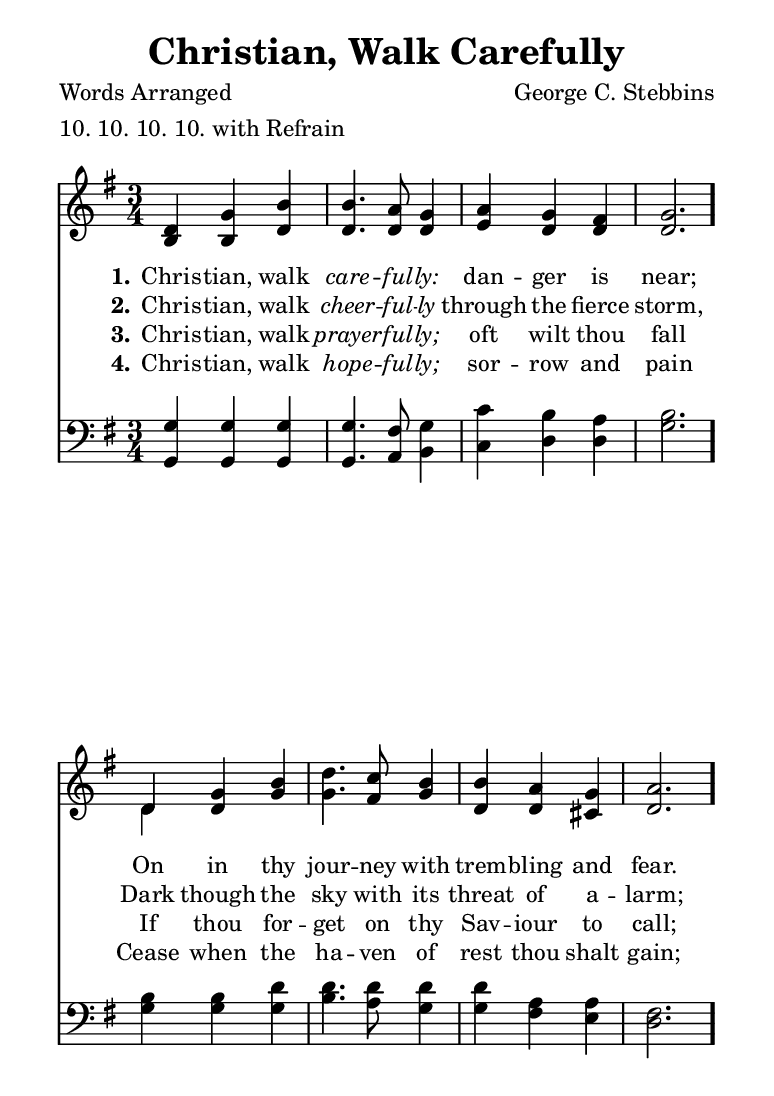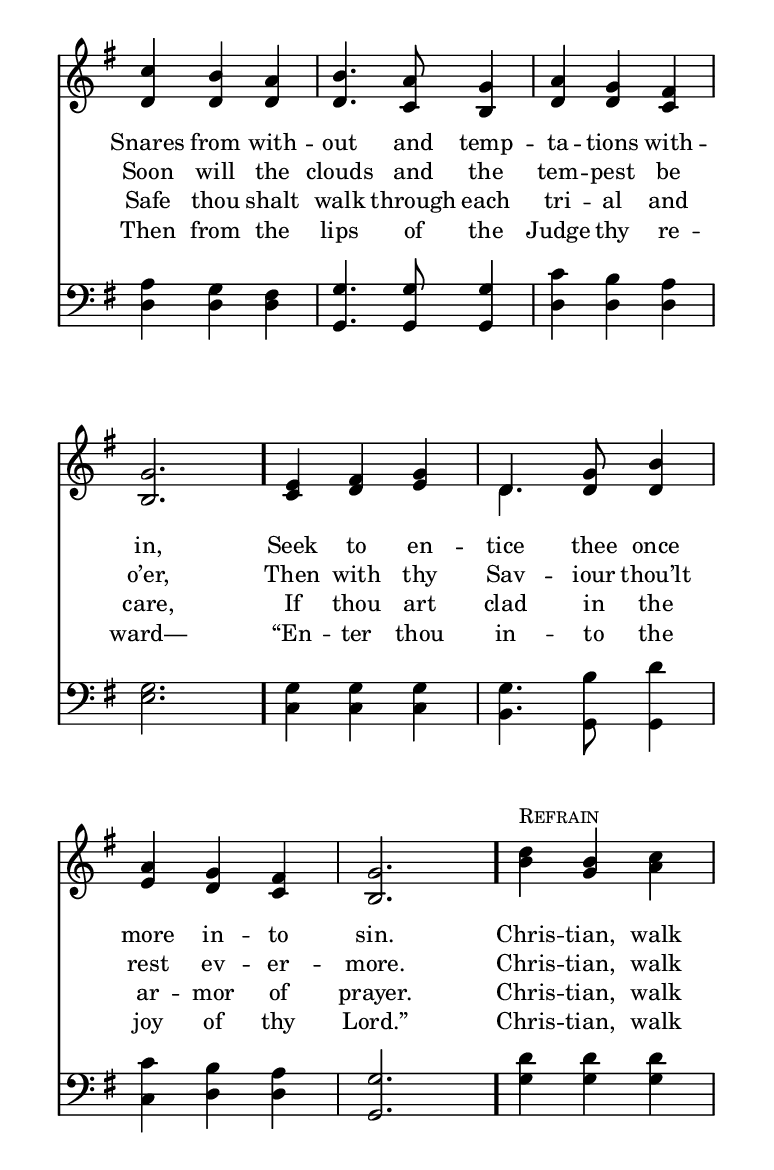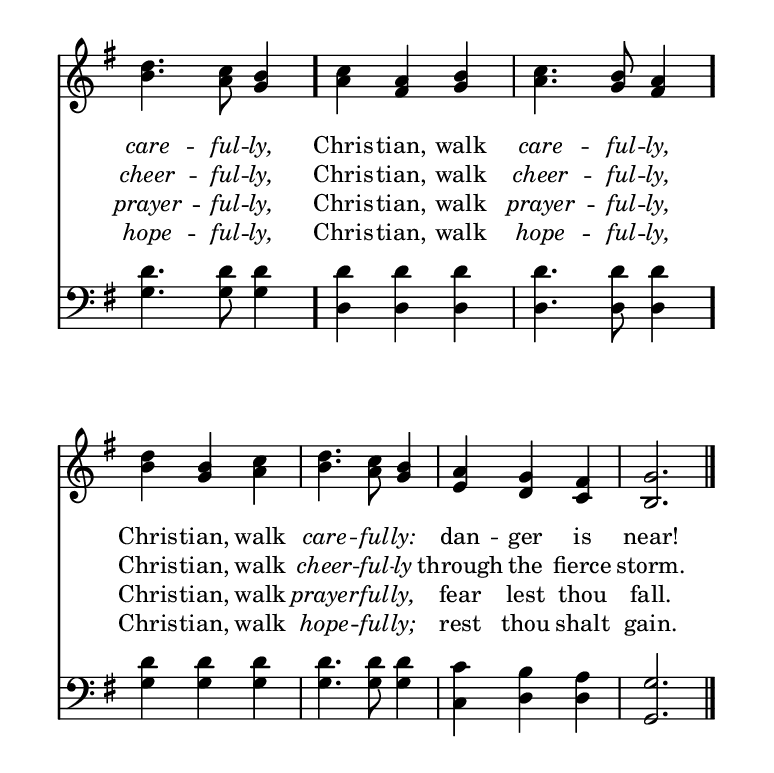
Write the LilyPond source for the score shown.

\include "common/global.ily"
\paper {
  \include "common/paper.ily"
}

\header{
  hymnnumber = "211"
  title = "Christian, Walk Carefully"
  tunename = ""
  meter = "10. 10. 10. 10. with Refrain" % original has P. M.
  poet = "Words Arranged" % see https://hymnary.org/text/christian_walk_carefully_danger_is_near
  composer = "George C. Stebbins" % see https://hymnary.org/text/christian_walk_carefully_danger_is_near
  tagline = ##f
}

global = {
  \include "common/overrides.ily"
  \override Staff.TimeSignature.style = #'numbered
  \time 3/4
  \override Score.MetronomeMark.transparent = ##t % hide all fermata changes too
  \tempo 4=90
  \key g \major
  \autoBeamOff
}

patternA = { c4 c c | c4. c8 c4 | c c c | c2. }

notesSoprano = {
\global
\relative c' {

  \changePitch \patternA { d g b | b a g | a g fis | g }
  \changePitch \patternA { d g b | d c b | b a g | a }
  \changePitch \patternA { c b a | b a g | a g fis | g }
  \changePitch \patternA { e fis g | d g b | a g fis | g }

  << s^\markup { \small \caps "Refrain" }
  \changePitch \patternA { d' b c | d c b } >>
  \changePitch \patternA { c a b | c b a }
  \changePitch \patternA { d b c | d c b | a g fis | g }

  \bar "|."

}
}

notesAlto = {
\global
\relative e' {

  \changePitch \patternA { b b d | d d d | e d d | d }
  \changePitch \patternA { d d g | g fis g | d d cis | d }
  \changePitch \patternA { d d d | d c b | d d c | b }
  \changePitch \patternA { c d e | d d d | e d c | b }

  \changePitch \patternA { b' g a | b a g }
  \changePitch \patternA { a fis g | a g fis }
  \changePitch \patternA { b g a | b a g | e d c | b }

}
}

notesTenor = {
\global
\relative a {

  \changePitch \patternA { g g g | g fis g | c b a | b }
  \changePitch \patternA { b b d | d d d | d a a | fis }
  \changePitch \patternA { a g fis | g g g | c b a | g }
  \changePitch \patternA { g g g | g b d | c b a | g }

  \changePitch \patternA { d' d d | d d d }
  \changePitch \patternA { d d d | d d d }
  \changePitch \patternA { d d d | d d d | c b a | g }

}
}

notesBass = {
\global
\relative f, {

  \changePitch \patternA { g g g | g a b | c d d | g }
  \changePitch \patternA { g g g | b a g | g fis e | d }
  \changePitch \patternA { d d d | g, g g | d' d d | e }
  \changePitch \patternA { c c c | b g g | c d d | g, }

  \changePitch \patternA { g' g g | g g g }
  \changePitch \patternA { d d d | d d d }
  \changePitch \patternA { g g g | g g g | c, d d | g, }

}
}

RefrainA = \lyricmode {

Chris -- tian, walk \italicsOn care -- ful -- ly, \italicsOff \bar "."
Chris -- tian, walk \italicsOn care -- ful -- ly, \italicsOff \bar "."
Chris -- tian, walk \italicsOn care -- ful -- ly: \italicsOff dan -- ger is near! \bar "."

}

wordsA = \lyricmode {
\set stanza = "1."

Chris -- tian, walk \italicsOn care -- ful -- ly: \italicsOff dan -- ger is near; \bar "."
On in thy jour -- ney with trem -- bling and fear. \bar "."
Snares from with -- out and temp -- ta -- tions with -- in, \bar "."
Seek to en -- tice thee once more in -- to sin. \bar "."

\RefrainA

}

RefrainB = \lyricmode {

Chris -- tian, walk \italicsOn cheer -- ful -- ly, \italicsOff
Chris -- tian, walk \italicsOn cheer -- ful -- ly, \italicsOff
Chris -- tian, walk \italicsOn cheer -- ful -- ly \italicsOff through the fierce storm.

}

wordsB = \lyricmode {
\set stanza = "2."

Chris -- tian, walk \italicsOn cheer -- ful -- ly \italicsOff through the fierce storm,
Dark though the sky with its threat of a -- larm;
Soon will the clouds and the tem -- pest be o’er,
Then with thy Sav -- iour thou’lt rest ev -- er -- more.

\RefrainB

}

RefrainC = \lyricmode {

Chris -- tian, walk \italicsOn prayer -- ful -- ly, \italicsOff
Chris -- tian, walk \italicsOn prayer -- ful -- ly, \italicsOff
Chris -- tian, walk \italicsOn prayer -- ful -- ly, \italicsOff fear lest thou fall.

}

wordsC = \lyricmode {
\set stanza = "3."

Chris -- tian, walk \italicsOn prayer -- ful -- ly; \italicsOff oft wilt thou fall
If thou for -- get on thy Sav -- iour to call;
Safe thou shalt walk through each tri -- al and care,
If thou art clad in the ar -- mor of prayer.

\RefrainC

}

RefrainD = \lyricmode {

Chris -- tian, walk \italicsOn hope -- ful -- ly, \italicsOff
Chris -- tian, walk \italicsOn hope -- ful -- ly, \italicsOff
Chris -- tian, walk \italicsOn hope -- ful -- ly; \italicsOff rest thou shalt gain.

}

wordsD = \lyricmode {
\set stanza = "4."

Chris -- tian, walk \italicsOn hope -- ful -- ly; \italicsOff sor -- row and pain
Cease when the ha -- ven of rest thou shalt gain;
Then from the lips of the Judge thy re -- ward—
“En -- ter thou in -- to the joy of thy Lord.”

\RefrainD

}

\score {
  \context ChoirStaff <<
    \context Staff = upper <<
      \set Staff.autoBeaming = ##f
      \set ChoirStaff.systemStartDelimiter = #'SystemStartBar
      \set ChoirStaff.printPartCombineTexts = ##f
      \partcombine #'(2 . 11) \notesSoprano \notesAlto
      \context NullVoice = sopranos { \voiceOne << \notesSoprano >> }
      \context Lyrics = one   \lyricsto sopranos \wordsA
      \context Lyrics = two   \lyricsto sopranos \wordsB
      \context Lyrics = three \lyricsto sopranos \wordsC
      \context Lyrics = four  \lyricsto sopranos \wordsD
    >>
    \context Staff = men <<
      \set Staff.autoBeaming = ##f
      \clef bass
      \set ChoirStaff.printPartCombineTexts = ##f
      \partcombine #'(2 . 11) \notesTenor \notesBass
    >>
  >>
  \layout {
    \include "common/layout.ily"
  }
  #(cond ((ly:get-option 'eog-midi-permitted) #{ \midi{
    \include "common/midi.ily"
  } #}))
}

\version "2.19.49"  % necessary for upgrading to future LilyPond versions.

% vi:set et ts=2 sw=2 ai nocindent syntax=lilypond:
